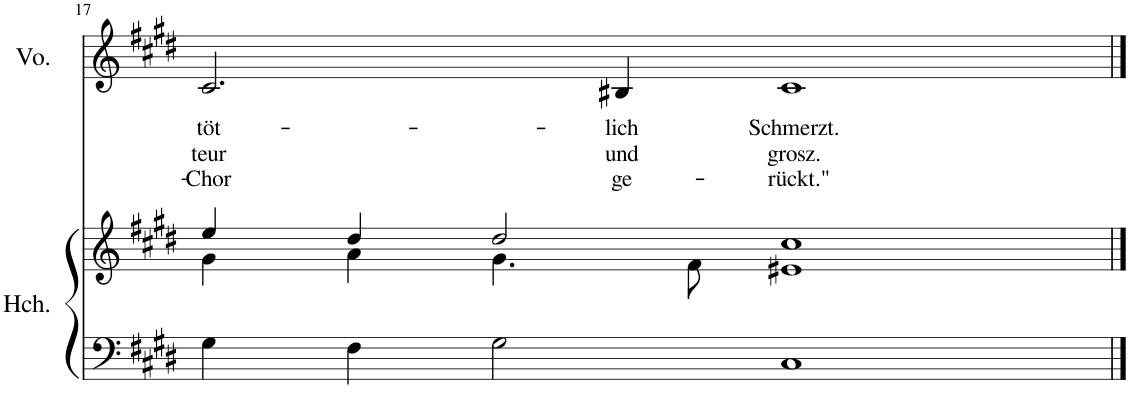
**kern	**kern	**kern	**text	**text	**text
*part2	*part2	*part1	*part1	*part1	*part1
*staff3	*staff2	*staff1	*staff1	*staff1	*staff1
*I"Harpsichord	*	*I"Voice	*	*	*
*I'Hch.	*	*I'Vo.	*	*	*
!!LO:PB:g=z
*clefF4	*clefG2	*clefG2	*	*	*
*k[f#c#g#d#]	*k[f#c#g#d#]	*k[f#c#g#d#]	*	*	*
*M4/2	*M4/2	*M4/2	*	*	*
=17	=17	=17	=17	=17	=17
*	*^	*	*	*	*
!	!	!	!	!LO:LY:b	!LO:LY:b	!LO:LY:b
4G#\	4ee/	4g#\	2.c#/	töt-	teur	-Chor
4F#\	4dd#/	4a\	.	.	.	.
2G#\	2dd#/	4.g#\	.	.	.	.
!	!	!	!	!LO:LY:b	!LO:LY:b	!LO:LY:b
.	.	.	4B#X/	-lich	und	ge-
.	.	8f#\	.	.	.	.
!	!	!	!	!LO:LY:b	!LO:LY:b	!LO:LY:b
1C#	1cc#	1e#X	1c#	Schmerzt.	grosz.	-rückt."
*	*v	*v	*	*	*	*
==	==	==	==	==	==
*-	*-	*-	*-	*-	*-
